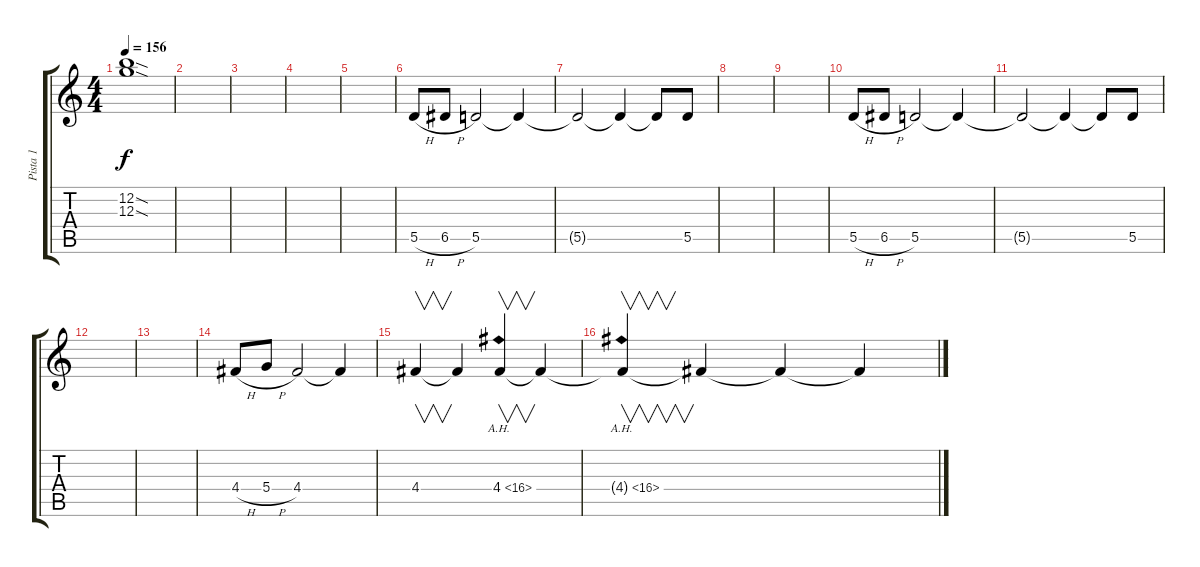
\track ("Pista 1" "Pista 1") {instrument distortionguitar}
\staff {score tabs}
\tuning (E4 B3 G3 D3 A2 E2) {hide}
\ts (4 4)
\tempo 156
\clef g2
\ks c
(12.2{sod} 12.3{sod}).1{dy f} |
|
|
|
|
5.5{h}.8 6.5{h}.8 5.5.2 5.5{t}.4 |
5.5{t}.2 5.5{t}.4 5.5{t}.8 5.5.8 |
|
|
5.5{h}.8 6.5{h}.8 5.5.2 5.5{t}.4 |
5.5{t}.2 5.5{t}.4 5.5{t}.8 5.5.8 |
|
|
4.4{h}.8 5.4{h}.8 4.4.2 4.4{t}.4 |
4.4.4{v} 4.4{t}.4 4.4{ah 12}.4{v} 4.4{t}.4 |
4.4{ah 12 t}.4{v} 4.4{t}.4 4.4{t}.4 4.4{t}.4
